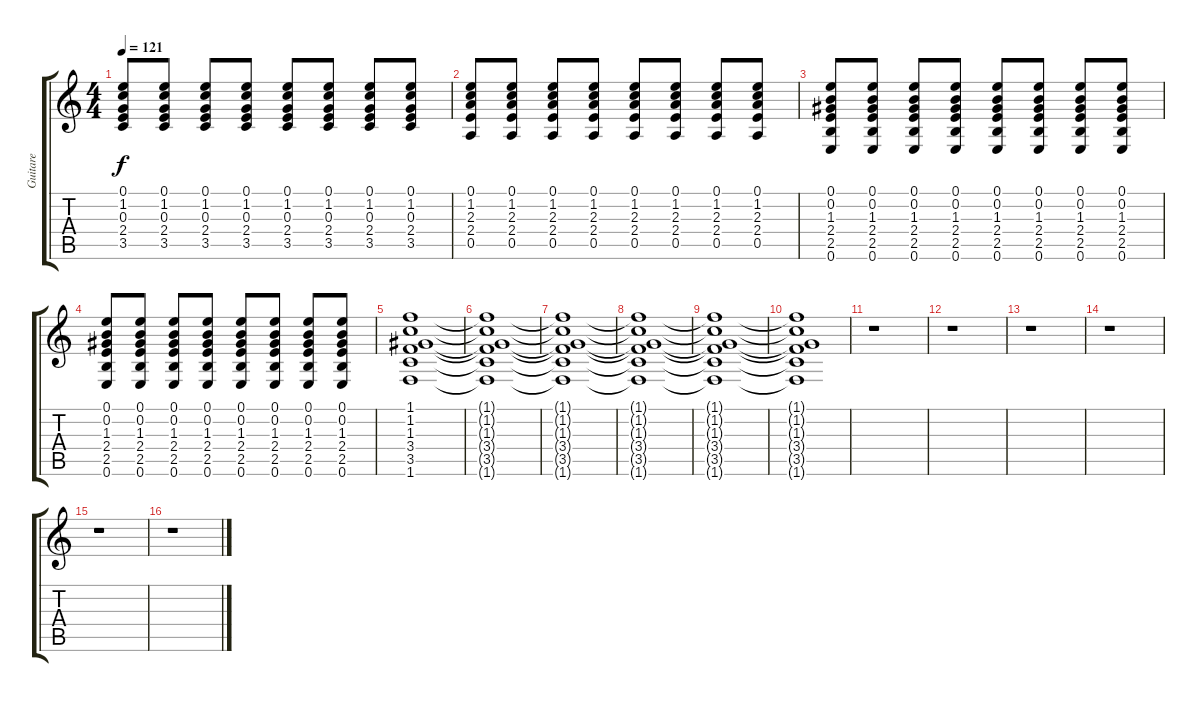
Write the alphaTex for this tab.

\track ("Guitare" "Guitare") {instrument overdrivenguitar}
\staff {score tabs}
\tuning (E4 B3 G3 D3 A2 E2) {hide}
\ts (4 4)
\tempo 121
\clef g2
\ks c
(0.1 1.2 0.3 2.4 3.5).8{dy f} (0.1 1.2 0.3 2.4 3.5).8 (0.1 1.2 0.3 2.4 3.5).8 (0.1 1.2 0.3 2.4 3.5).8 (0.1 1.2 0.3 2.4 3.5).8 (0.1 1.2 0.3 2.4 3.5).8 (0.1 1.2 0.3 2.4 3.5).8 (0.1 1.2 0.3 2.4 3.5).8 |
(0.1 1.2 2.3 2.4 0.5).8 (0.1 1.2 2.3 2.4 0.5).8 (0.1 1.2 2.3 2.4 0.5).8 (0.1 1.2 2.3 2.4 0.5).8 (0.1 1.2 2.3 2.4 0.5).8 (0.1 1.2 2.3 2.4 0.5).8 (0.1 1.2 2.3 2.4 0.5).8 (0.1 1.2 2.3 2.4 0.5).8 |
(0.1 0.2 1.3 2.4 2.5 0.6).8 (0.1 0.2 1.3 2.4 2.5 0.6).8 (0.1 0.2 1.3 2.4 2.5 0.6).8 (0.1 0.2 1.3 2.4 2.5 0.6).8 (0.1 0.2 1.3 2.4 2.5 0.6).8 (0.1 0.2 1.3 2.4 2.5 0.6).8 (0.1 0.2 1.3 2.4 2.5 0.6).8 (0.1 0.2 1.3 2.4 2.5 0.6).8 |
(0.1 0.2 1.3 2.4 2.5 0.6).8 (0.1 0.2 1.3 2.4 2.5 0.6).8 (0.1 0.2 1.3 2.4 2.5 0.6).8 (0.1 0.2 1.3 2.4 2.5 0.6).8 (0.1 0.2 1.3 2.4 2.5 0.6).8 (0.1 0.2 1.3 2.4 2.5 0.6).8 (0.1 0.2 1.3 2.4 2.5 0.6).8 (0.1 0.2 1.3 2.4 2.5 0.6).8 |
(1.1 1.2 1.3 3.4 3.5 1.6).1 |
(1.1{t} 1.2{t} 1.3{t} 3.4{t} 3.5{t} 1.6{t}).1 |
(1.1{t} 1.2{t} 1.3{t} 3.4{t} 3.5{t} 1.6{t}).1{volume 0} |
(1.1{t} 1.2{t} 1.3{t} 3.4{t} 3.5{t} 1.6{t}).1 |
(1.1{t} 1.2{t} 1.3{t} 3.4{t} 3.5{t} 1.6{t}).1 |
(1.1{t} 1.2{t} 1.3{t} 3.4{t} 3.5{t} 1.6{t}).1 |
r.1 |
r.1 |
r.1 |
r.1 |
r.1 |
r.1
